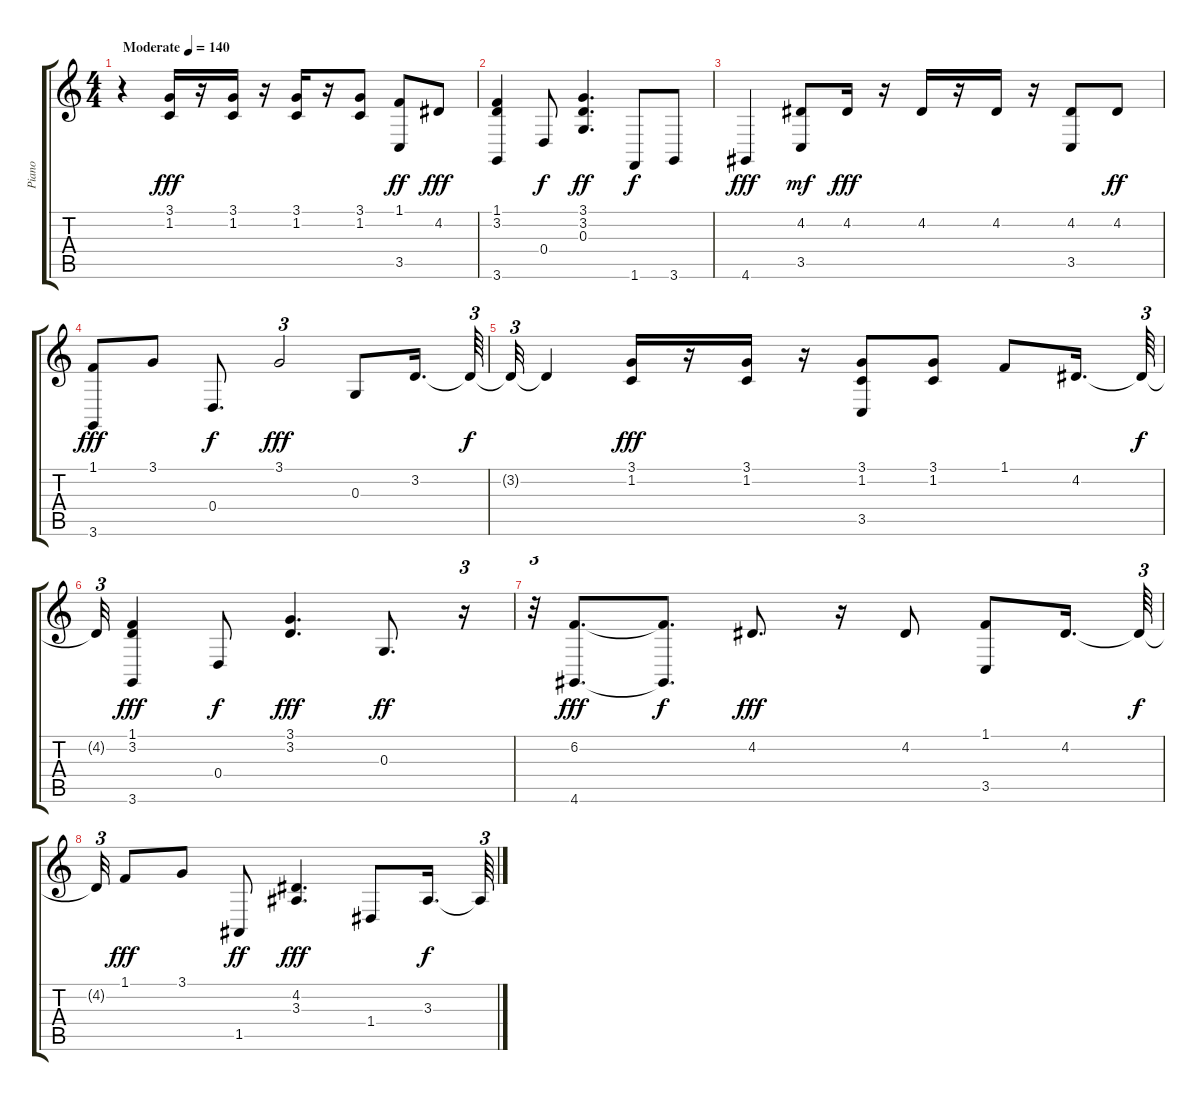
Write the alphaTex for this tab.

\track ("Piano" "Piano") {instrument tangoaccordion}
\staff {score tabs}
\tuning (E4 B3 G3 D3 A2 E2) {hide}
\ts (4 4)
\tempo (140 "Moderate")
\clef g2
\ks c
r.4{dy fff instrument tangoaccordion} (3.1 1.2).16{volume 9 balance 8} r.16 (3.1 1.2).16 r.16 (3.1 1.2).16 r.16 (3.1 1.2).8 (1.1 3.5).8{dy ff} 4.2.8{dy fff} |
(1.1 3.2 3.6).4 0.4.8{dy f} (3.1 3.2 0.3).4{d dy ff} 1.6.8{dy f} 3.6.8 |
4.6.4{dy fff} (4.2 3.5).8{dy mf} 4.2.16{dy fff} r.16 4.2.16 r.16 4.2.16 r.16 (4.2 3.5).8 4.2.8{dy ff} |
(1.1 3.6).8{dy fff} 3.1.8 0.4.8{d dy f} 3.1.2{tu (3 2) dy fff} 0.3.8 3.2.16{d} 3.2{t}.64{tu (3 2) dy f} |
3.2{t}.32{tu (3 2)} 3.2{t}.4 (3.1 1.2).16{dy fff} r.16 (3.1 1.2).16 r.16 (3.1 1.2 3.5).8 (3.1 1.2).8 1.1.8 4.2.16{d} 4.2{t}.64{tu (3 2) dy f} |
4.2{t}.32{tu (3 2)} (1.1 3.2 3.6).4{dy fff} 0.4.8{dy f} (3.1 3.2).4{d dy fff} 0.3.8{d dy ff} r.16{tu (3 2)} |
r.32{tu (3 2)} (6.2 4.6).8{d dy fff} (6.2{t} 4.6{t}).8{d dy f} 4.2.8{d dy fff} r.16 4.2.8 (1.1 3.5).8 4.2.16{d} 4.2{t}.64{tu (3 2) dy f} |
4.2{t}.32{tu (3 2)} 1.1.8{dy fff} 3.1.8 1.5.8{dy ff} (4.2 3.3).4{d dy fff} 1.4.8 3.3.16{d dy f} 3.3{t}.64{tu (3 2)}
